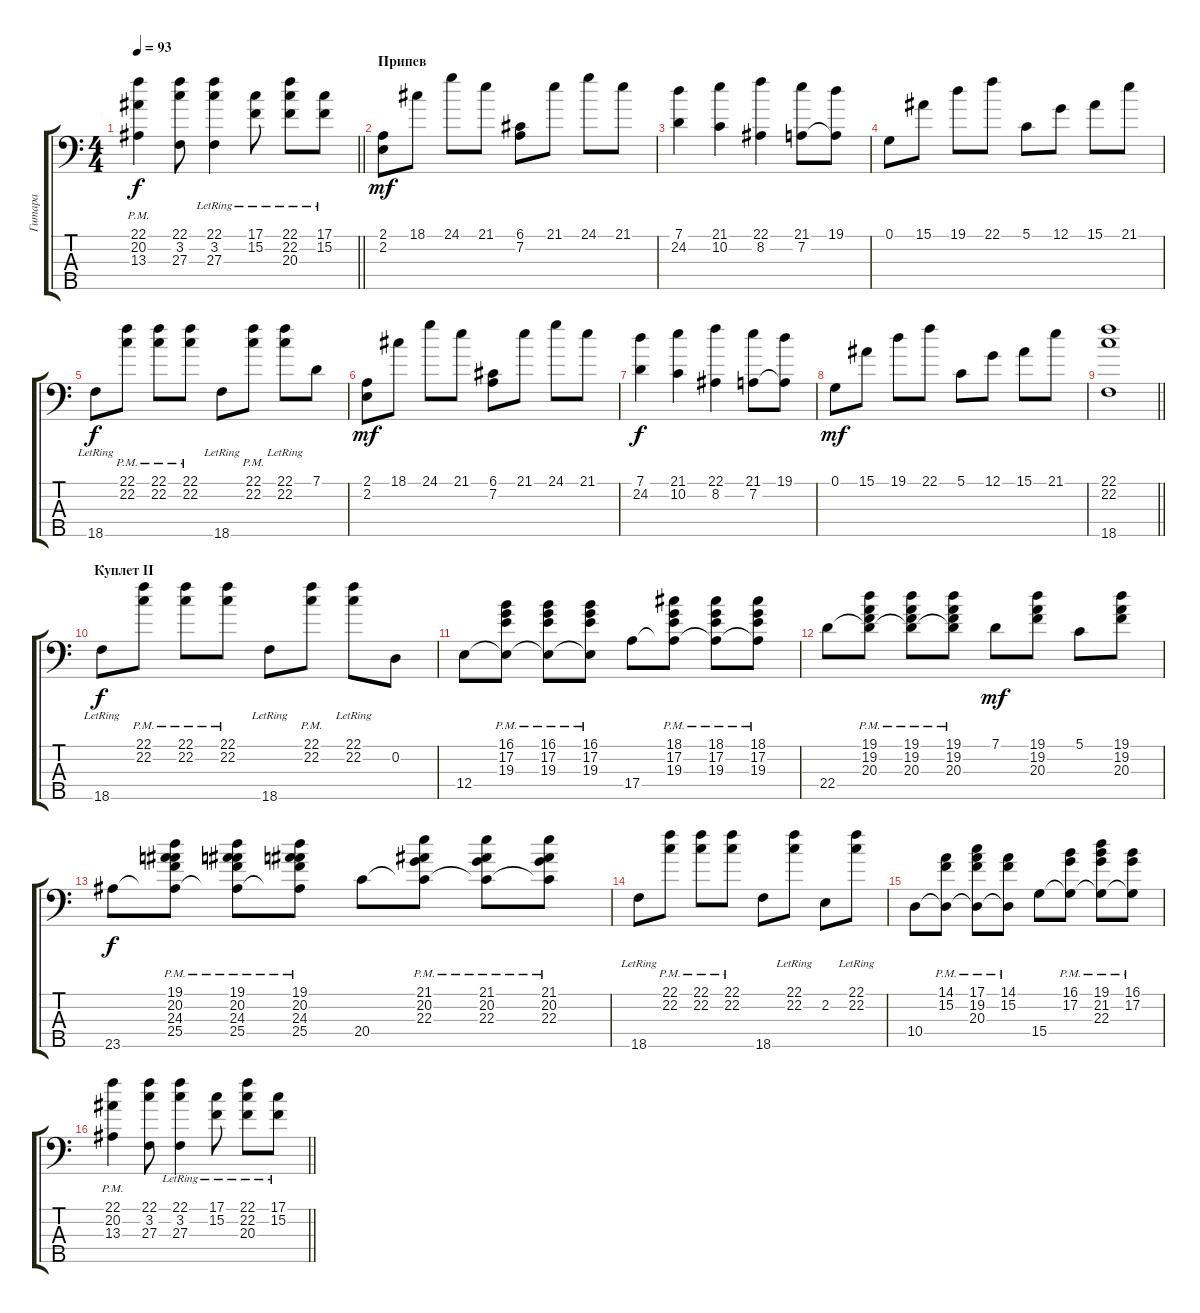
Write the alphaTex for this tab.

\track ("Гитара" "Гитара") {instrument acousticguitarsteel}
\staff {score tabs}
\tuning (G2 D2 A1 E1 B0) {hide}
\ts (4 4)
\tempo 93
\clef f4
\barLineRight lightlight
\ks c
(22.1{pm} 20.2{pm} 13.3{pm}).4{dy f} (22.1 3.2 27.3).8 (22.1{lr} 3.2{lr} 27.3{lr}).4 (17.1{lr} 15.2{lr}).8 (22.1{lr} 22.2{lr} 20.3{lr}).8 (17.1{lr} 15.2{lr}).8 |
\section ("" "Припев")
(2.1 2.2).8{dy mf} 18.1.8 24.1.8 21.1.8 (6.1 7.2).8 21.1.8 24.1.8 21.1.8 |
(7.1 24.2).4 (21.1 10.2).4 (22.1 8.2).4 (21.1 7.2).8 (19.1 7.2{t}).8 |
0.1.8 15.1.8 19.1.8 22.1.8 5.1.8 12.1.8 15.1.8 21.1.8 |
18.5{lr}.8{dy f} (22.1{pm} 22.2{pm}).8 (22.1{pm} 22.2{pm}).8 (22.1{pm} 22.2{pm}).8 18.5{lr}.8 (22.1{pm} 22.2{pm}).8 (22.1{lr} 22.2{lr}).8 7.1.8 |
(2.1 2.2).8{dy mf} 18.1.8 24.1.8 21.1.8 (6.1 7.2).8 21.1.8 24.1.8 21.1.8 |
(7.1 24.2).4{dy f} (21.1 10.2).4 (22.1 8.2).4 (21.1 7.2).8 (19.1 7.2{t}).8 |
0.1.8{dy mf} 15.1.8 19.1.8 22.1.8 5.1.8 12.1.8 15.1.8 21.1.8 |
\barLineRight lightlight
(22.1 22.2 18.5).1 |
\section ("" "Куплет II")
18.5{lr}.8{dy f} (22.1{pm} 22.2{pm}).8 (22.1{pm} 22.2{pm}).8 (22.1{pm} 22.2{pm}).8 18.5{lr}.8 (22.1{pm} 22.2{pm}).8 (22.1{lr} 22.2{lr}).8 0.2.8 |
12.4.8 (16.1{pm} 17.2{pm} 19.3{pm} 12.4{t}).8 (16.1{pm} 17.2{pm} 19.3{pm} 12.4{t}).8 (16.1{pm} 17.2{pm} 19.3{pm} 12.4{t}).8 17.4.8 (18.1{pm} 17.2{pm} 19.3{pm} 17.4{t}).8 (18.1{pm} 17.2{pm} 19.3{pm} 17.4{t}).8 (18.1{pm} 17.2{pm} 19.3{pm} 17.4{t}).8 |
22.4.8 (19.1{pm} 19.2{pm} 20.3{pm} 22.4{t}).8 (19.1{pm} 19.2{pm} 20.3{pm} 22.4{t}).8 (19.1{pm} 19.2{pm} 20.3{pm} 22.4{t}).8 7.1.8{dy mf} (19.1 19.2 20.3).8 5.1.8 (19.1 19.2 20.3).8 |
23.5.8{dy f} (19.1{pm} 20.2{pm} 24.3{pm} 25.4{pm} 23.5{t}).8 (19.1{pm} 20.2{pm} 24.3{pm} 25.4{pm} 23.5{t}).8 (19.1{pm} 20.2{pm} 24.3{pm} 25.4{pm} 23.5{t}).8 20.4.8 (21.1{pm} 20.2{pm} 22.3{pm} 20.4{t}).8 (21.1{pm} 20.2{pm} 22.3{pm} 20.4{t}).8 (21.1{pm} 20.2{pm} 22.3{pm} 20.4{t}).8 |
18.5{lr}.8 (22.1{pm} 22.2{pm}).8 (22.1{pm} 22.2{pm}).8 (22.1{pm} 22.2{pm}).8 18.5.8 (22.1{lr} 22.2{lr}).8 2.2.8 (22.1{lr} 22.2{lr}).8 |
10.4.8 (14.1{pm} 15.2{pm} 10.4{t}).8 (17.1{pm} 19.2{pm} 20.3{pm} 10.4{t}).8 (14.1{pm} 15.2{pm} 10.4{t}).8 15.4.8 (16.1{pm} 17.2{pm} 15.4{t}).8 (19.1{pm} 21.2{pm} 22.3{pm} 15.4{t}).8 (16.1{pm} 17.2{pm} 15.4{t}).8 |
\barLineRight lightlight
(22.1{pm} 20.2{pm} 13.3{pm}).4 (22.1 3.2 27.3).8 (22.1{lr} 3.2{lr} 27.3{lr}).4 (17.1{lr} 15.2{lr}).8 (22.1{lr} 22.2{lr} 20.3{lr}).8 (17.1{lr} 15.2{lr}).8
